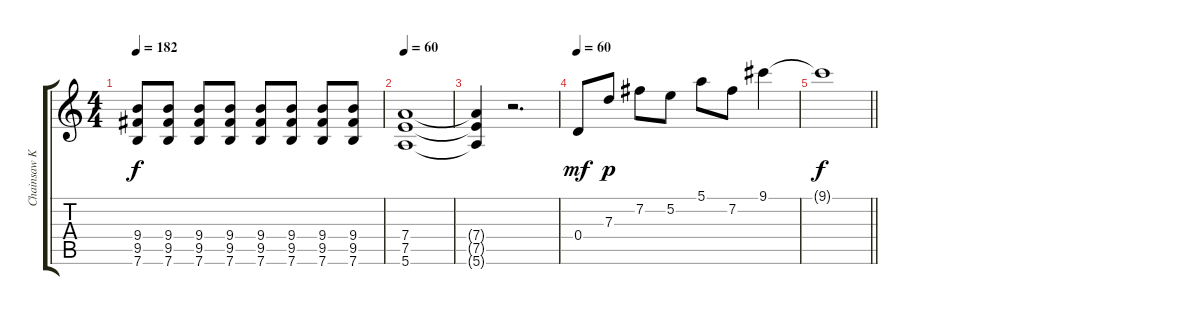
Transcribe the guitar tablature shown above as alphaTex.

\track ("Chainsaw Karate" "Chainsaw K") {instrument electricguitarclean}
\staff {score tabs}
\tuning (E4 B3 G3 D3 A2 E2) {hide}
\ts (4 4)
\tempo 182
\clef g2
\ks c
(9.4 9.5 7.6).8{dy f} (9.4 9.5 7.6).8 (9.4 9.5 7.6).8 (9.4 9.5 7.6).8 (9.4 9.5 7.6).8 (9.4 9.5 7.6).8 (9.4 9.5 7.6).8 (9.4 9.5 7.6).8 |
\tempo 60
(7.4 7.5 5.6).1 |
(7.4{t} 7.5{t} 5.6{t}).4 r.2{d} |
\tempo 60
0.4.8{dy mf} 7.3.8{dy p} 7.2.8 5.2.8 5.1.8 7.2.8 9.1.4 |
\barLineRight lightlight
9.1{t}.1{dy f}
